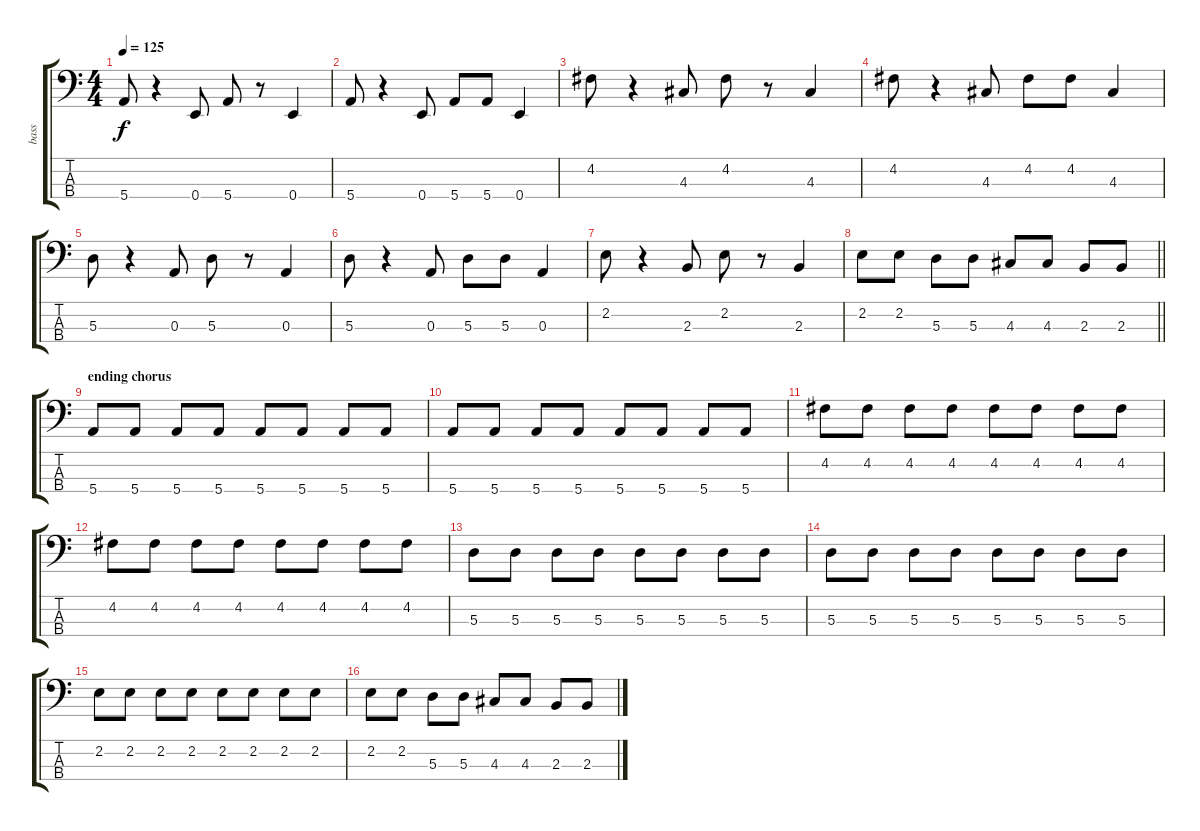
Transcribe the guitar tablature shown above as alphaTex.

\track ("bass" "bass") {instrument electricbassfinger}
\staff {score tabs}
\tuning (G2 D2 A1 E1) {hide}
\ts (4 4)
\tempo 125
\clef f4
\ks c
5.4.8{dy f} r.4 0.4.8 5.4.8 r.8 0.4.4 |
5.4.8 r.4 0.4.8 5.4.8 5.4.8 0.4.4 |
4.2.8 r.4 4.3.8 4.2.8 r.8 4.3.4 |
4.2.8 r.4 4.3.8 4.2.8 4.2.8 4.3.4 |
5.3.8 r.4 0.3.8 5.3.8 r.8 0.3.4 |
5.3.8 r.4 0.3.8 5.3.8 5.3.8 0.3.4 |
2.2.8 r.4 2.3.8 2.2.8 r.8 2.3.4 |
\barLineRight lightlight
2.2.8 2.2.8 5.3.8 5.3.8 4.3.8 4.3.8 2.3.8 2.3.8 |
\section ("" "ending chorus")
5.4.8 5.4.8 5.4.8 5.4.8 5.4.8 5.4.8 5.4.8 5.4.8 |
5.4.8 5.4.8 5.4.8 5.4.8 5.4.8 5.4.8 5.4.8 5.4.8 |
4.2.8 4.2.8 4.2.8 4.2.8 4.2.8 4.2.8 4.2.8 4.2.8 |
4.2.8 4.2.8 4.2.8 4.2.8 4.2.8 4.2.8 4.2.8 4.2.8 |
5.3.8 5.3.8 5.3.8 5.3.8 5.3.8 5.3.8 5.3.8 5.3.8 |
5.3.8 5.3.8 5.3.8 5.3.8 5.3.8 5.3.8 5.3.8 5.3.8 |
2.2.8 2.2.8 2.2.8 2.2.8 2.2.8 2.2.8 2.2.8 2.2.8 |
2.2.8 2.2.8 5.3.8 5.3.8 4.3.8 4.3.8 2.3.8 2.3.8
